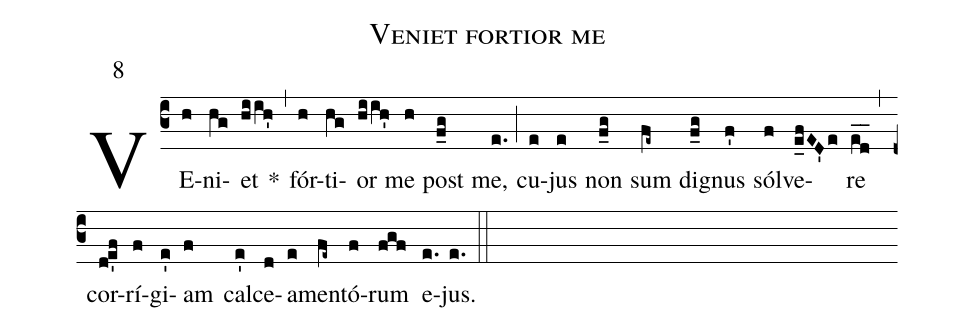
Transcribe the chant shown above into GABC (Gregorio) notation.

name:Veniet fortior me;
mode:8;
annotation:8;
office-part:Antiphonae;
%%
(c3) VE(h)ni(hg)et(hiih') *(,) fór(h)ti(hg)or(hiih') me(h) post(f_g) me,(e.) (;) cu(e)jus(e) non(f_g) sum(fe~) di(f_g)gnus(f') sól(f)ve(e_fED'e)re(ed__) (,) cor(d!e'f)rí(f)gi(e')am(f) cal(e')ce(d)a(e)men(fe~)tó(f)rum(fgf) e(e.)jus.(e.) (::)
